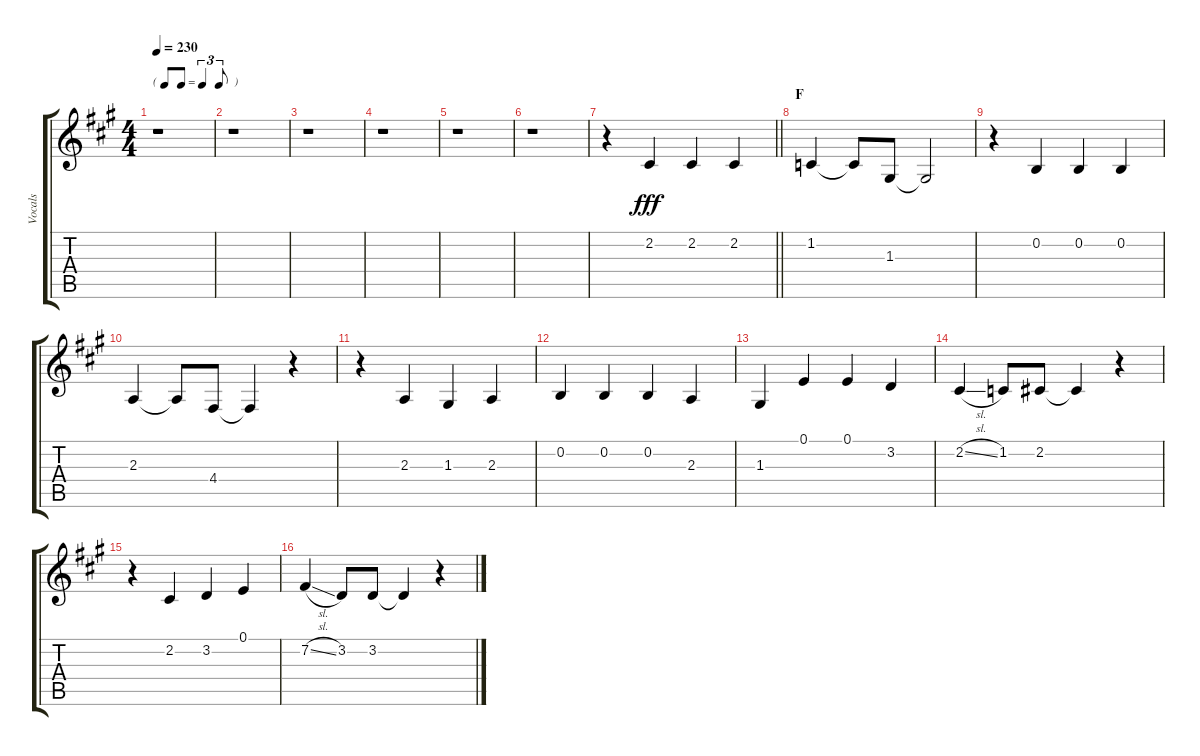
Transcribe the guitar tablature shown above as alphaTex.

\track ("Vocals" "Vocals") {instrument voiceoohs}
\staff {score tabs}
\tuning (E4 B3 G3 D3 A2 E2) {hide}
\ts (4 4)
\tf triplet8th
\tempo 230
\clef g2
\ks a
r.1{dy fff} |
r.1 |
r.1 |
r.1 |
r.1 |
r.1 |
\barLineRight lightlight
r.4 2.2.4 2.2.4 2.2.4 |
\section ("" "F")
1.2.4 1.2{t}.8 1.3.8 1.3{t}.2 |
r.4 0.2.4 0.2.4 0.2.4 |
2.3.4 2.3{t}.8 4.4.8 4.4{t}.4 r.4 |
r.4 2.3.4 1.3.4 2.3.4 |
0.2.4 0.2.4 0.2.4 2.3.4 |
1.3.4 0.1.4 0.1.4 3.2.4 |
2.2{sl}.4 1.2.8 2.2.8 2.2{t}.4 r.4 |
r.4 2.2.4 3.2.4 0.1.4 |
7.2{sl}.4 3.2.8 3.2.8 3.2{t}.4 r.4
